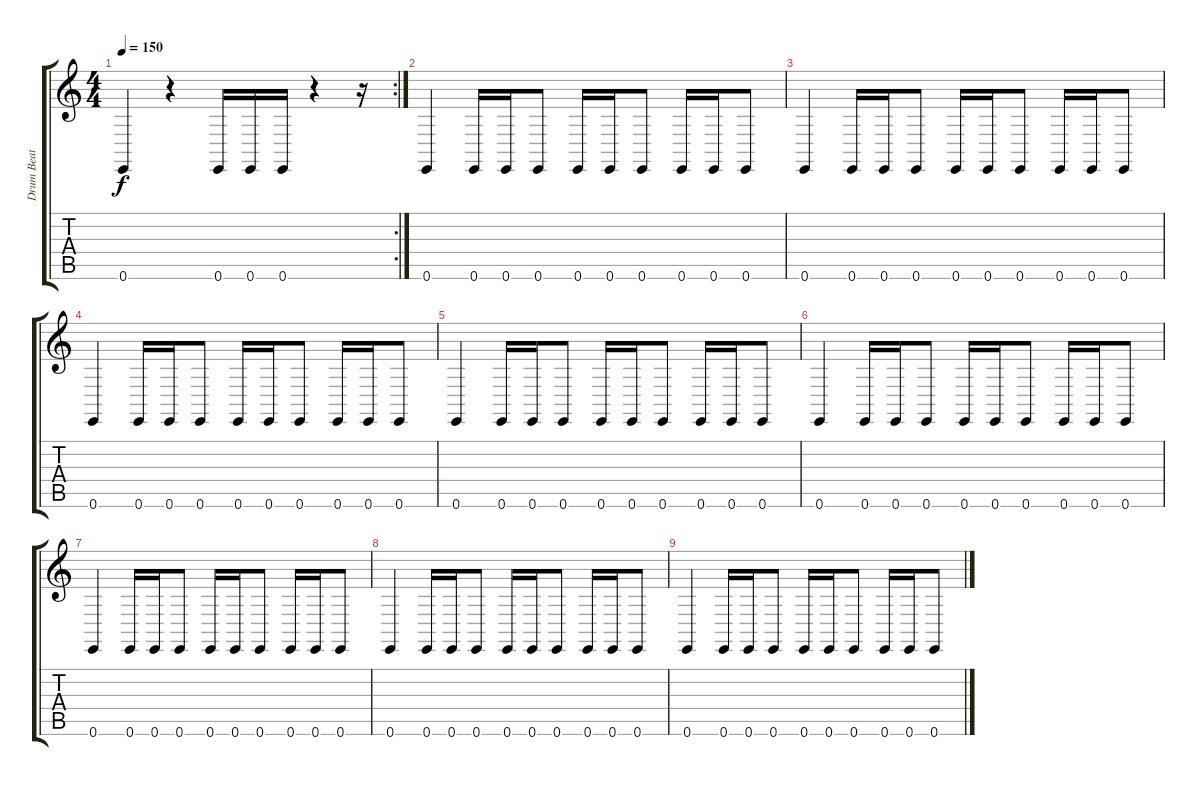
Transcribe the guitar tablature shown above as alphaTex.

\track ("Drum Beat Left" "Drum Beat ") {instrument taikodrum}
\staff {score tabs}
\tuning (E4 B3 G3 D3 A2 E2) {hide}
\rc 2
\ts (4 4)
\tempo 150
\clef g2
\ks c
0.6.4{dy f} r.4 0.6.16 0.6.16 0.6.16 r.4 r.16 |
0.6.4 0.6.16 0.6.16 0.6.8 0.6.16 0.6.16 0.6.8 0.6.16 0.6.16 0.6.8 |
0.6.4 0.6.16 0.6.16 0.6.8 0.6.16 0.6.16 0.6.8 0.6.16 0.6.16 0.6.8 |
0.6.4 0.6.16 0.6.16 0.6.8 0.6.16 0.6.16{volume 9} 0.6.8 0.6.16 0.6.16 0.6.8 |
0.6.4 0.6.16 0.6.16 0.6.8 0.6.16 0.6.16 0.6.8 0.6.16 0.6.16 0.6.8 |
0.6.4 0.6.16 0.6.16 0.6.8 0.6.16 0.6.16 0.6.8 0.6.16 0.6.16 0.6.8 |
0.6.4 0.6.16 0.6.16 0.6.8 0.6.16 0.6.16 0.6.8 0.6.16 0.6.16 0.6.8 |
0.6.4 0.6.16 0.6.16 0.6.8 0.6.16 0.6.16 0.6.8 0.6.16 0.6.16 0.6.8 |
0.6.4{volume 3} 0.6.16 0.6.16 0.6.8 0.6.16 0.6.16 0.6.8 0.6.16 0.6.16 0.6.8
